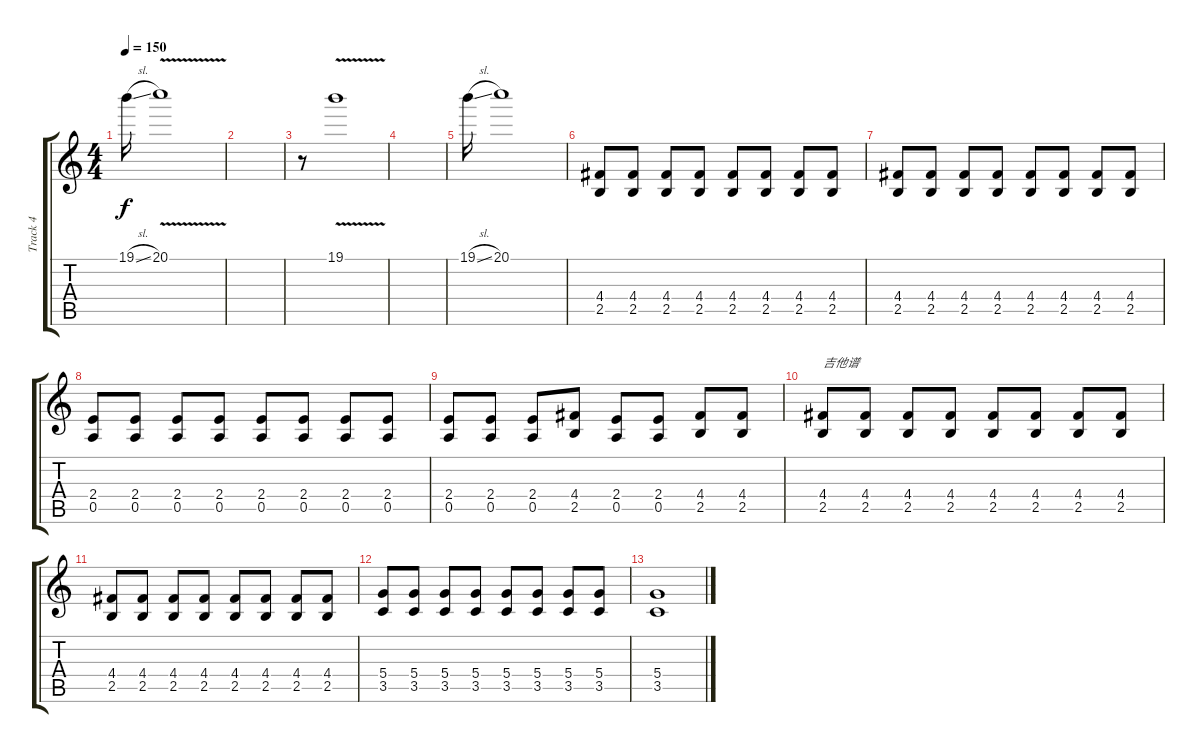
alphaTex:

\track ("Track 4" "Track 4") {instrument overdrivenguitar}
\staff {score tabs}
\tuning (E4 B3 G3 D3 A2 E2) {hide}
\ts (4 4)
\tempo 150
\clef g2
\ks c
19.1{sl}.16{dy f} 20.1{v}.1 |
|
r.8 19.1{v}.1 |
|
19.1{sl}.16 20.1.1 |
(4.4 2.5).8 (4.4 2.5).8 (4.4 2.5).8 (4.4 2.5).8 (4.4 2.5).8 (4.4 2.5).8 (4.4 2.5).8 (4.4 2.5).8 |
(4.4 2.5).8 (4.4 2.5).8 (4.4 2.5).8 (4.4 2.5).8 (4.4 2.5).8 (4.4 2.5).8 (4.4 2.5).8 (4.4 2.5).8 |
(2.4 0.5).8 (2.4 0.5).8 (2.4 0.5).8 (2.4 0.5).8 (2.4 0.5).8 (2.4 0.5).8 (2.4 0.5).8 (2.4 0.5).8 |
(2.4 0.5).8 (2.4 0.5).8 (2.4 0.5).8 (4.4 2.5).8 (2.4 0.5).8 (2.4 0.5).8 (4.4 2.5).8 (4.4 2.5).8 |
(4.4 2.5).8{txt "吉他谱"} (4.4 2.5).8 (4.4 2.5).8 (4.4 2.5).8 (4.4 2.5).8 (4.4 2.5).8 (4.4 2.5).8 (4.4 2.5).8 |
(4.4 2.5).8 (4.4 2.5).8 (4.4 2.5).8 (4.4 2.5).8 (4.4 2.5).8 (4.4 2.5).8 (4.4 2.5).8 (4.4 2.5).8 |
(5.4 3.5).8 (5.4 3.5).8 (5.4 3.5).8 (5.4 3.5).8 (5.4 3.5).8 (5.4 3.5).8 (5.4 3.5).8 (5.4 3.5).8 |
(5.4 3.5).1
